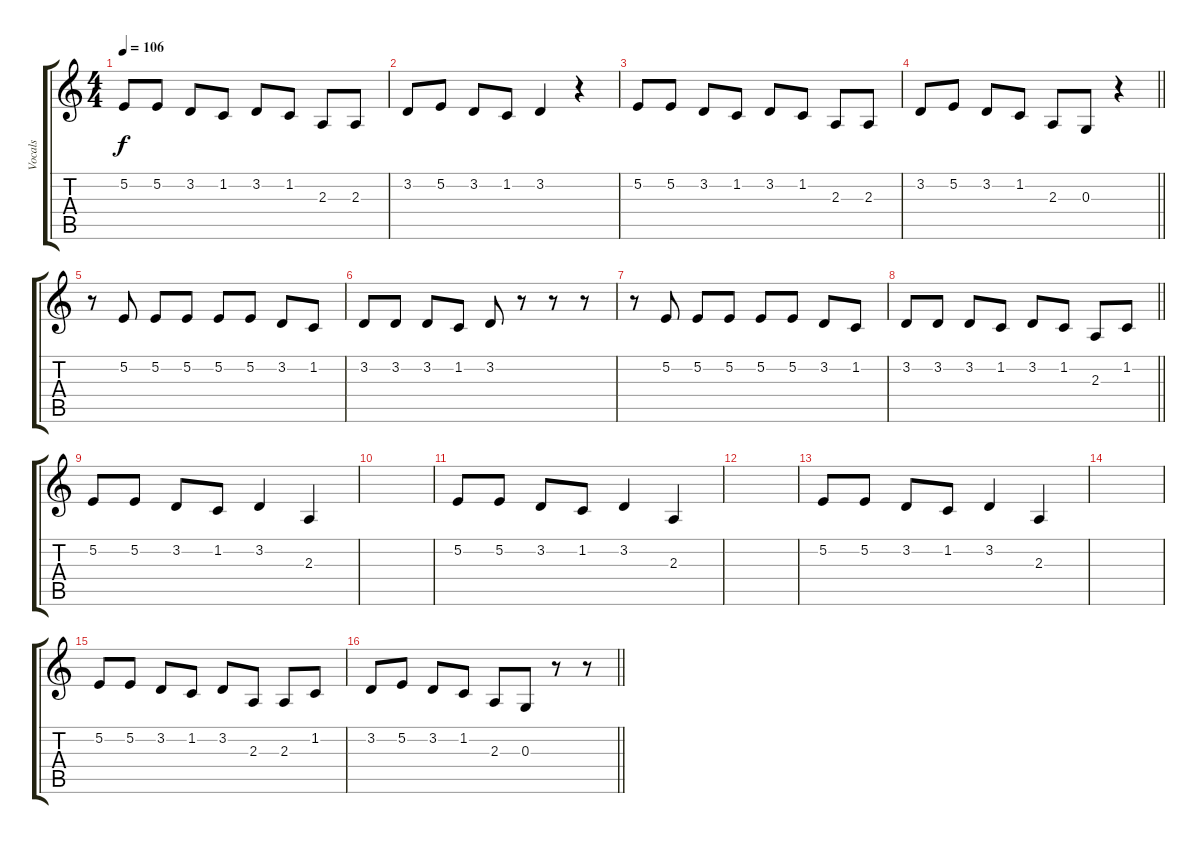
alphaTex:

\track ("Vocals" "Vocals") {instrument clarinet}
\staff {score tabs}
\tuning (E4 B3 G3 D3 A2 E2) {hide}
\ts (4 4)
\tempo 106
\clef g2
\ks c
5.2.8{dy f} 5.2.8 3.2.8 1.2.8 3.2.8 1.2.8 2.3.8 2.3.8 |
3.2.8 5.2.8 3.2.8 1.2.8 3.2.4 r.4 |
5.2.8 5.2.8 3.2.8 1.2.8 3.2.8 1.2.8 2.3.8 2.3.8 |
\barLineRight lightlight
3.2.8 5.2.8 3.2.8 1.2.8 2.3.8 0.3.8 r.4 |
r.8 5.2.8 5.2.8 5.2.8 5.2.8 5.2.8 3.2.8 1.2.8 |
3.2.8 3.2.8 3.2.8 1.2.8 3.2.8 r.8 r.8 r.8 |
r.8 5.2.8 5.2.8 5.2.8 5.2.8 5.2.8 3.2.8 1.2.8 |
\barLineRight lightlight
3.2.8 3.2.8 3.2.8 1.2.8 3.2.8 1.2.8 2.3.8 1.2.8 |
5.2.8 5.2.8 3.2.8 1.2.8 3.2.4 2.3.4 |
|
5.2.8 5.2.8 3.2.8 1.2.8 3.2.4 2.3.4 |
|
5.2.8 5.2.8 3.2.8 1.2.8 3.2.4 2.3.4 |
|
5.2.8 5.2.8 3.2.8 1.2.8 3.2.8 2.3.8 2.3.8 1.2.8 |
\barLineRight lightlight
3.2.8 5.2.8 3.2.8 1.2.8 2.3.8 0.3.8 r.8 r.8
